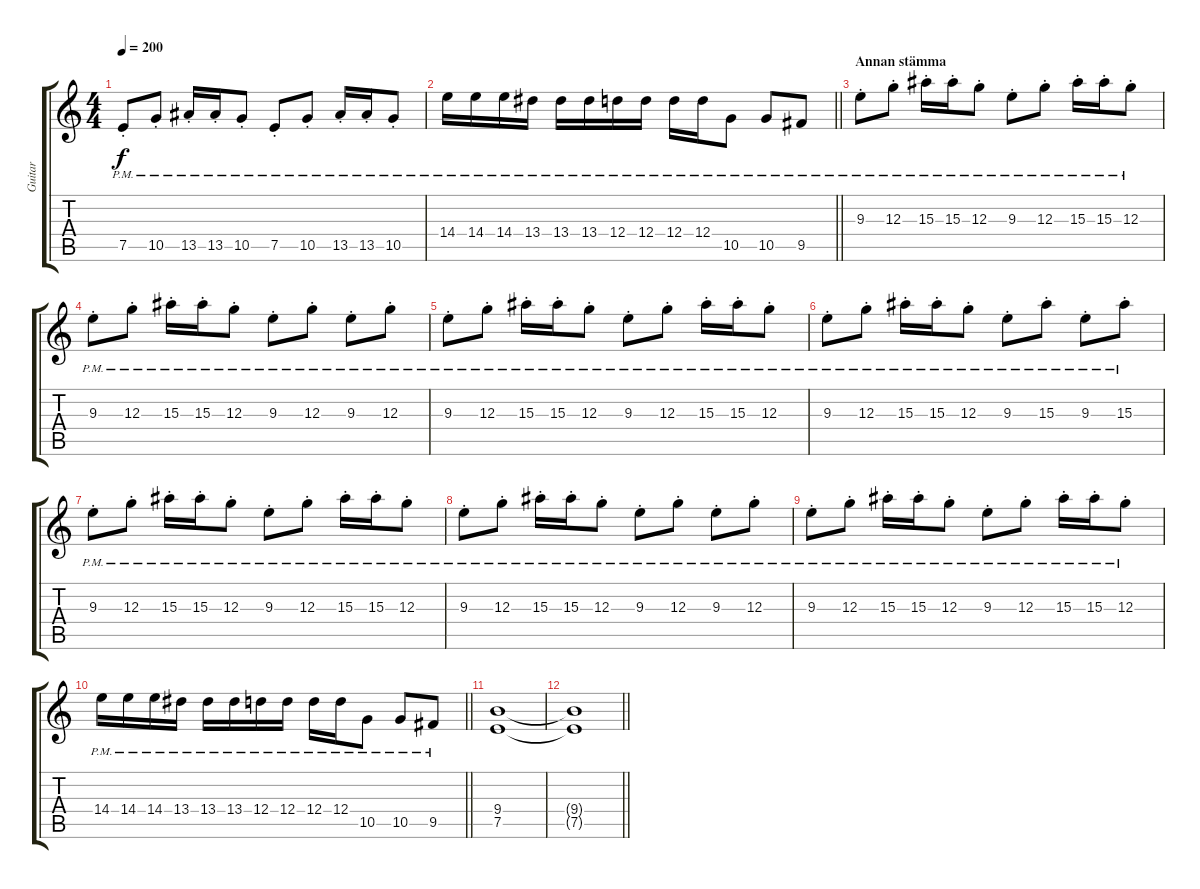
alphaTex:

\track ("Guitar" "Guitar") {instrument distortionguitar}
\staff {score tabs}
\tuning (E4 B3 G3 D3 A2 E2) {hide}
\ts (4 4)
\tempo 200
\clef g2
\ks c
7.5{pm st}.8{dy f} 10.5{pm st}.8 13.5{pm st}.16 13.5{pm st}.16 10.5{pm st}.8 7.5{pm st}.8 10.5{pm st}.8 13.5{pm st}.16 13.5{pm st}.16 10.5{pm st}.8 |
\barLineRight lightlight
14.4{pm}.16 14.4{pm}.16 14.4{pm}.16 13.4{pm}.16 13.4{pm}.16 13.4{pm}.16 12.4{pm}.16 12.4{pm}.16 12.4{pm}.16 12.4{pm}.16 10.5{pm}.8 10.5{pm}.8 9.5{pm}.8 |
\section ("" "Annan stämma")
9.3{pm st}.8 12.3{pm st}.8 15.3{pm st}.16 15.3{pm st}.16 12.3{pm st}.8 9.3{pm st}.8 12.3{pm st}.8 15.3{pm st}.16 15.3{pm st}.16 12.3{pm st}.8 |
9.3{pm st}.8 12.3{pm st}.8 15.3{pm st}.16 15.3{pm st}.16 12.3{pm st}.8 9.3{pm st}.8 12.3{pm st}.8 9.3{pm st}.8 12.3{pm st}.8 |
9.3{pm st}.8 12.3{pm st}.8 15.3{pm st}.16 15.3{pm st}.16 12.3{pm st}.8 9.3{pm st}.8 12.3{pm st}.8 15.3{pm st}.16 15.3{pm st}.16 12.3{pm st}.8 |
9.3{pm st}.8 12.3{pm st}.8 15.3{pm st}.16 15.3{pm st}.16 12.3{pm st}.8 9.3{pm st}.8 15.3{pm st}.8 9.3{pm st}.8 15.3{pm st}.8 |
9.3{pm st}.8 12.3{pm st}.8 15.3{pm st}.16 15.3{pm st}.16 12.3{pm st}.8 9.3{pm st}.8 12.3{pm st}.8 15.3{pm st}.16 15.3{pm st}.16 12.3{pm st}.8 |
9.3{pm st}.8 12.3{pm st}.8 15.3{pm st}.16 15.3{pm st}.16 12.3{pm st}.8 9.3{pm st}.8 12.3{pm st}.8 9.3{pm st}.8 12.3{pm st}.8 |
9.3{pm st}.8 12.3{pm st}.8 15.3{pm st}.16 15.3{pm st}.16 12.3{pm st}.8 9.3{pm st}.8 12.3{pm st}.8 15.3{pm st}.16 15.3{pm st}.16 12.3{pm st}.8 |
\barLineRight lightlight
14.4{pm}.16 14.4{pm}.16 14.4{pm}.16 13.4{pm}.16 13.4{pm}.16 13.4{pm}.16 12.4{pm}.16 12.4{pm}.16 12.4{pm}.16 12.4{pm}.16 10.5{pm}.8 10.5{pm}.8 9.5{pm}.8 |
(9.4 7.5).1 |
\barLineRight lightlight
(9.4{t} 7.5{t}).1
